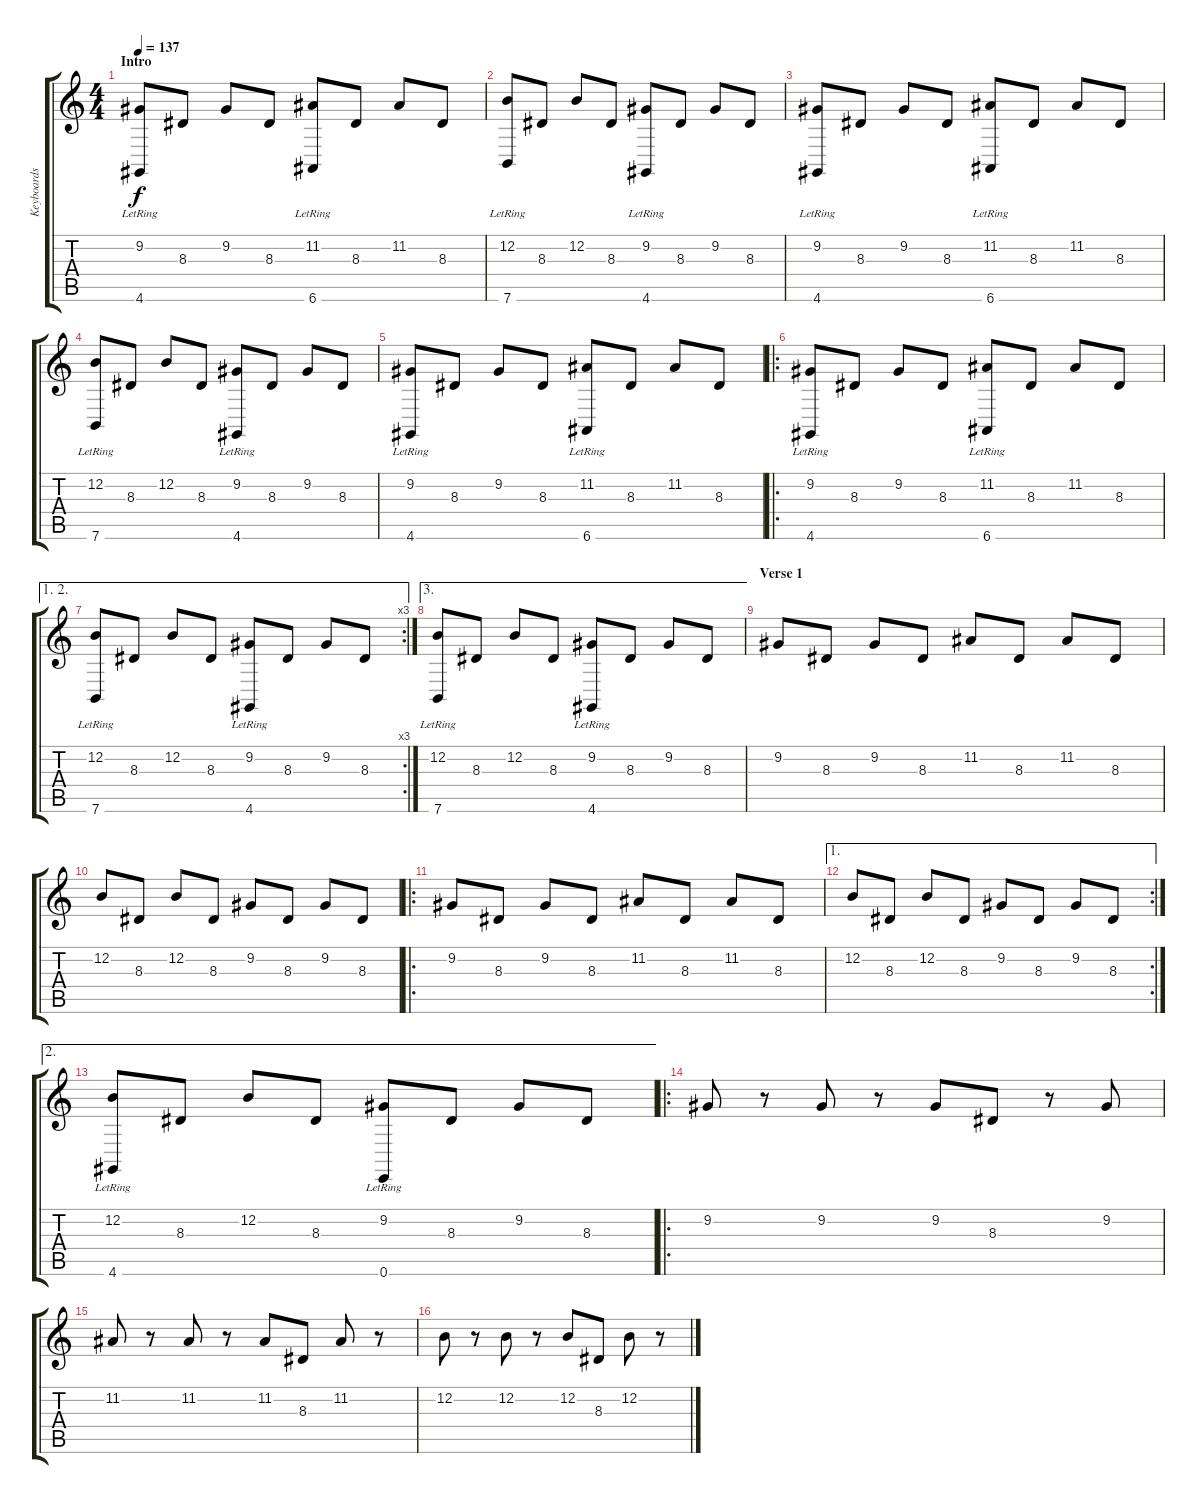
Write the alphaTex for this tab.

\track ("Keyboards 3" "Keyboards ") {instrument fx4atmosphere}
\staff {score tabs}
\tuning (E4 B3 G3 D3 A2 E2) {hide}
\ts (4 4)
\section ("" "Intro")
\tempo 137
\clef g2
\ks c
(9.2 4.6{lr}).8{dy f instrument fx4atmosphere} 8.3.8 9.2.8 8.3.8 (11.2 6.6{lr}).8 8.3.8 11.2.8 8.3.8 |
(12.2 7.6{lr}).8 8.3.8 12.2.8 8.3.8 (9.2 4.6{lr}).8 8.3.8 9.2.8 8.3.8 |
(9.2 4.6{lr}).8 8.3.8 9.2.8 8.3.8 (11.2 6.6{lr}).8 8.3.8 11.2.8 8.3.8 |
(12.2 7.6{lr}).8 8.3.8 12.2.8 8.3.8 (9.2 4.6{lr}).8 8.3.8 9.2.8 8.3.8 |
(9.2 4.6{lr}).8 8.3.8 9.2.8 8.3.8 (11.2 6.6{lr}).8 8.3.8 11.2.8 8.3.8 |
\ro
(9.2 4.6{lr}).8 8.3.8 9.2.8 8.3.8 (11.2 6.6{lr}).8 8.3.8 11.2.8 8.3.8 |
\ae (1 2)
\rc 3
(12.2 7.6{lr}).8 8.3.8 12.2.8 8.3.8 (9.2 4.6{lr}).8 8.3.8 9.2.8 8.3.8 |
\ae 3
(12.2 7.6{lr}).8 8.3.8 12.2.8 8.3.8 (9.2 4.6{lr}).8 8.3.8 9.2.8 8.3.8 |
\section ("" "Verse 1")
9.2.8 8.3.8 9.2.8 8.3.8 11.2.8 8.3.8 11.2.8 8.3.8 |
12.2.8 8.3.8 12.2.8 8.3.8 9.2.8 8.3.8 9.2.8 8.3.8 |
\ro
9.2.8 8.3.8 9.2.8 8.3.8 11.2.8 8.3.8 11.2.8 8.3.8 |
\ae 1
\rc 2
12.2.8 8.3.8 12.2.8 8.3.8 9.2.8 8.3.8 9.2.8 8.3.8 |
\ae 2
(12.2 4.6{lr}).8 8.3.8 12.2.8 8.3.8 (9.2 0.6{lr}).8 8.3.8 9.2.8 8.3.8 |
\ro
9.2.8 r.8 9.2.8 r.8 9.2.8 8.3.8 r.8 9.2.8 |
11.2.8 r.8 11.2.8 r.8 11.2.8 8.3.8 11.2.8 r.8 |
12.2.8 r.8 12.2.8 r.8 12.2.8 8.3.8 12.2.8 r.8
